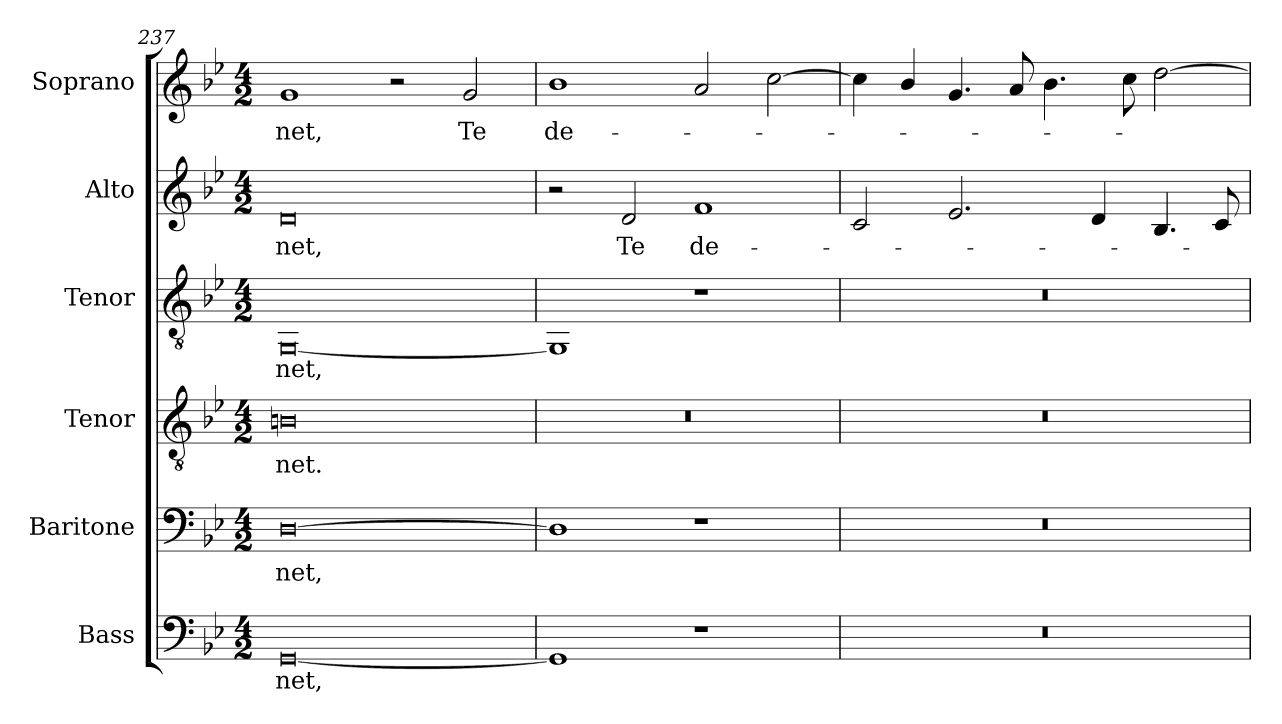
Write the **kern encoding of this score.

**kern	**text	**kern	**text	**kern	**text	**kern	**text	**kern	**text	**kern	**text
*part6	*part6	*part5	*part5	*part4	*part4	*part3	*part3	*part2	*part2	*part1	*part1
*staff6	*staff6	*staff5	*staff5	*staff4	*staff4	*staff3	*staff3	*staff2	*staff2	*staff1	*staff1
*I"Bass	*	*I"Baritone	*	*I"Tenor	*	*I"Tenor	*	*I"Alto	*	*I"Soprano	*
*I'B.	*	*I'Bar.	*	*I'T2.	*	*I'T1.	*	*I'A.	*	*I'S.	*
*clefF4	*	*clefF4	*	*clefGv2	*	*clefGv2	*	*clefG2	*	*clefG2	*
*	*	*	*	*ITrd7c12	*	*	*	*	*	*	*
*k[b-e-]	*	*k[b-e-]	*	*k[b-e-]	*	*k[b-e-]	*	*k[b-e-]	*	*k[b-e-]	*
*B-:	*	*B-:	*	*B-:	*	*B-:	*	*B-:	*	*B-:	*
*M4/2	*	*M4/2	*	*M4/2	*	*M4/2	*	*M4/2	*	*M4/2	*
=237	=237	=237	=237	=237	=237	=237	=237	=237	=237	=237	=237
!	!LO:LY:b:color=#000000	!	!	!	!	!	!	!	!	!	!
!	!	!	!LO:LY:b:color=#000000	!	!	!	!	!	!	!	!
!	!	!	!	!	!LO:LY:b:color=#000000	!	!	!	!	!	!
!	!	!	!	!	!	!	!LO:LY:b:color=#000000	!	!	!	!
!	!	!	!	!	!	!	!	!	!LO:LY:b:color=#000000	!	!
!	!	!	!	!	!	!	!	!	!	!	!LO:LY:b:color=#000000
[0GGi	-net,	[0Di	-net,	0BBni	-net.	[0GGi	-net,	0di	-net,	1gi	-net,
.	.	.	.	.	.	.	.	.	.	2r	.
!	!	!	!	!	!	!	!	!	!	!	!LO:LY:b:color=#000000
.	.	.	.	.	.	.	.	.	.	2gi/	Te
!!LO:PB:g=z
=238	=238	=238	=238	=238	=238	=238	=238	=238	=238	=238	=238
!	!	!	!	!LO:N:vis=1	!	!	!	!	!	!	!
!	!	!	!	!	!	!	!	!	!	!	!LO:LY:b:color=#000000
1GGi]	.	1Di]	.	0r	.	1GGi]	.	2r	.	1b-i	de-
!	!	!	!	!	!	!	!	!	!LO:LY:b:color=#000000	!	!
.	.	.	.	.	.	.	.	2di/	Te	.	.
!	!	!	!	!	!	!	!	!	!LO:LY:b:color=#000000	!	!
1r	.	1r	.	.	.	1r	.	1fi	de-	2ai/	.
.	.	.	.	.	.	.	.	.	.	[2cci\	.
=239	=239	=239	=239	=239	=239	=239	=239	=239	=239	=239	=239
!LO:N:vis=1	!	!LO:N:vis=1	!	!LO:N:vis=1	!	!LO:N:vis=1	!	!	!	!	!
0r	.	0r	.	0r	.	0r	.	2ci/	.	4cci\]	.
.	.	.	.	.	.	.	.	.	.	4b-i/	.
.	.	.	.	.	.	.	.	2.e-i/	.	4.gi/	.
.	.	.	.	.	.	.	.	.	.	8ai/	.
.	.	.	.	.	.	.	.	.	.	4.b-i\	.
.	.	.	.	.	.	.	.	4di/	.	.	.
.	.	.	.	.	.	.	.	.	.	8cci\	.
.	.	.	.	.	.	.	.	4.B-i/	.	[2ddi\	.
.	.	.	.	.	.	.	.	8ci/	.	.	.
=	=	=	=	=	=	=	=	=	=	=	=
*-	*-	*-	*-	*-	*-	*-	*-	*-	*-	*-	*-
